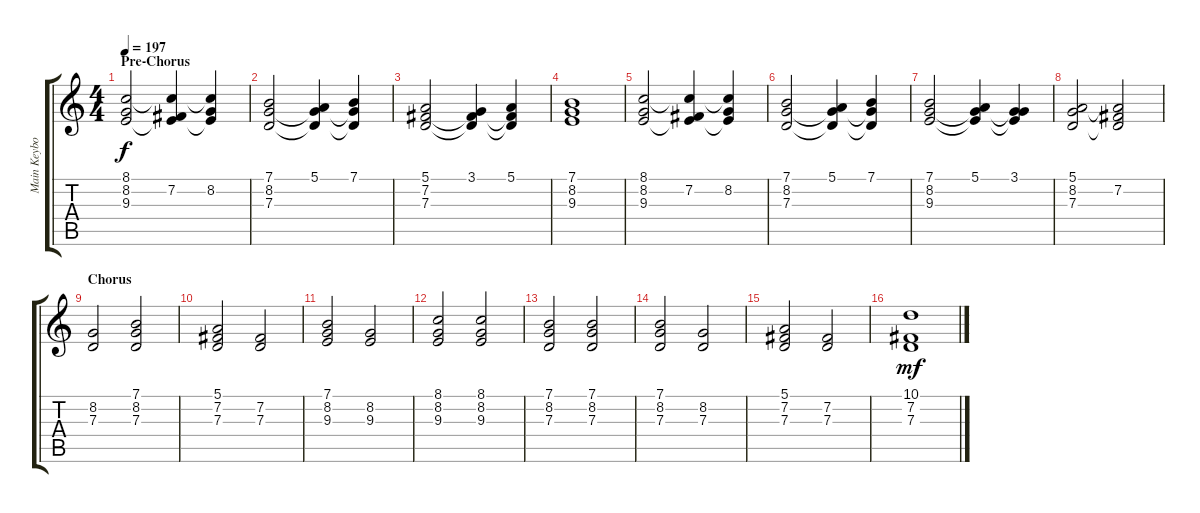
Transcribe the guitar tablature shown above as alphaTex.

\track ("Main Keyboards" "Main Keybo") {instrument stringensemble1}
\staff {score tabs}
\tuning (E4 B3 G3 D3 A2 E2) {hide}
\ts (4 4)
\section ("" "Pre-Chorus")
\tempo 197
\clef g2
\ks c
(8.1 8.2 9.3).2{dy f volume 13 instrument stringensemble1} (8.1{t} 7.2 9.3{t}).4 (8.1{t} 8.2 9.3{t}).4 |
(7.1 8.2 7.3).2 (5.1 8.2{t} 7.3{t}).4 (7.1 8.2{t} 7.3{t}).4 |
(5.1 7.2 7.3).2 (3.1 7.2{t} 7.3{t}).4 (5.1 7.2{t} 7.3{t}).4 |
(7.1 8.2 9.3).1 |
(8.1 8.2 9.3).2 (8.1{t} 7.2 9.3{t}).4 (8.1{t} 8.2 9.3{t}).4 |
(7.1 8.2 7.3).2 (5.1 8.2{t} 7.3{t}).4 (7.1 8.2{t} 7.3{t}).4 |
(7.1 8.2 9.3).2 (5.1 8.2{t} 9.3{t}).4 (3.1 8.2{t} 9.3{t}).4 |
(5.1 8.2 7.3).2 (5.1{t} 7.2 7.3{t}).2 |
\section ("" "Chorus")
(8.2 7.3).2 (7.1 8.2 7.3).2 |
(5.1 7.2 7.3).2 (7.2 7.3).2 |
(7.1 8.2 9.3).2 (8.2 9.3).2 |
(8.1 8.2 9.3).2 (8.1 8.2 9.3).2 |
(7.1 8.2 7.3).2 (7.1 8.2 7.3).2 |
(7.1 8.2 7.3).2 (8.2 7.3).2 |
(5.1 7.2 7.3).2 (7.2 7.3).2 |
(10.1 7.2 7.3).1{dy mf}
